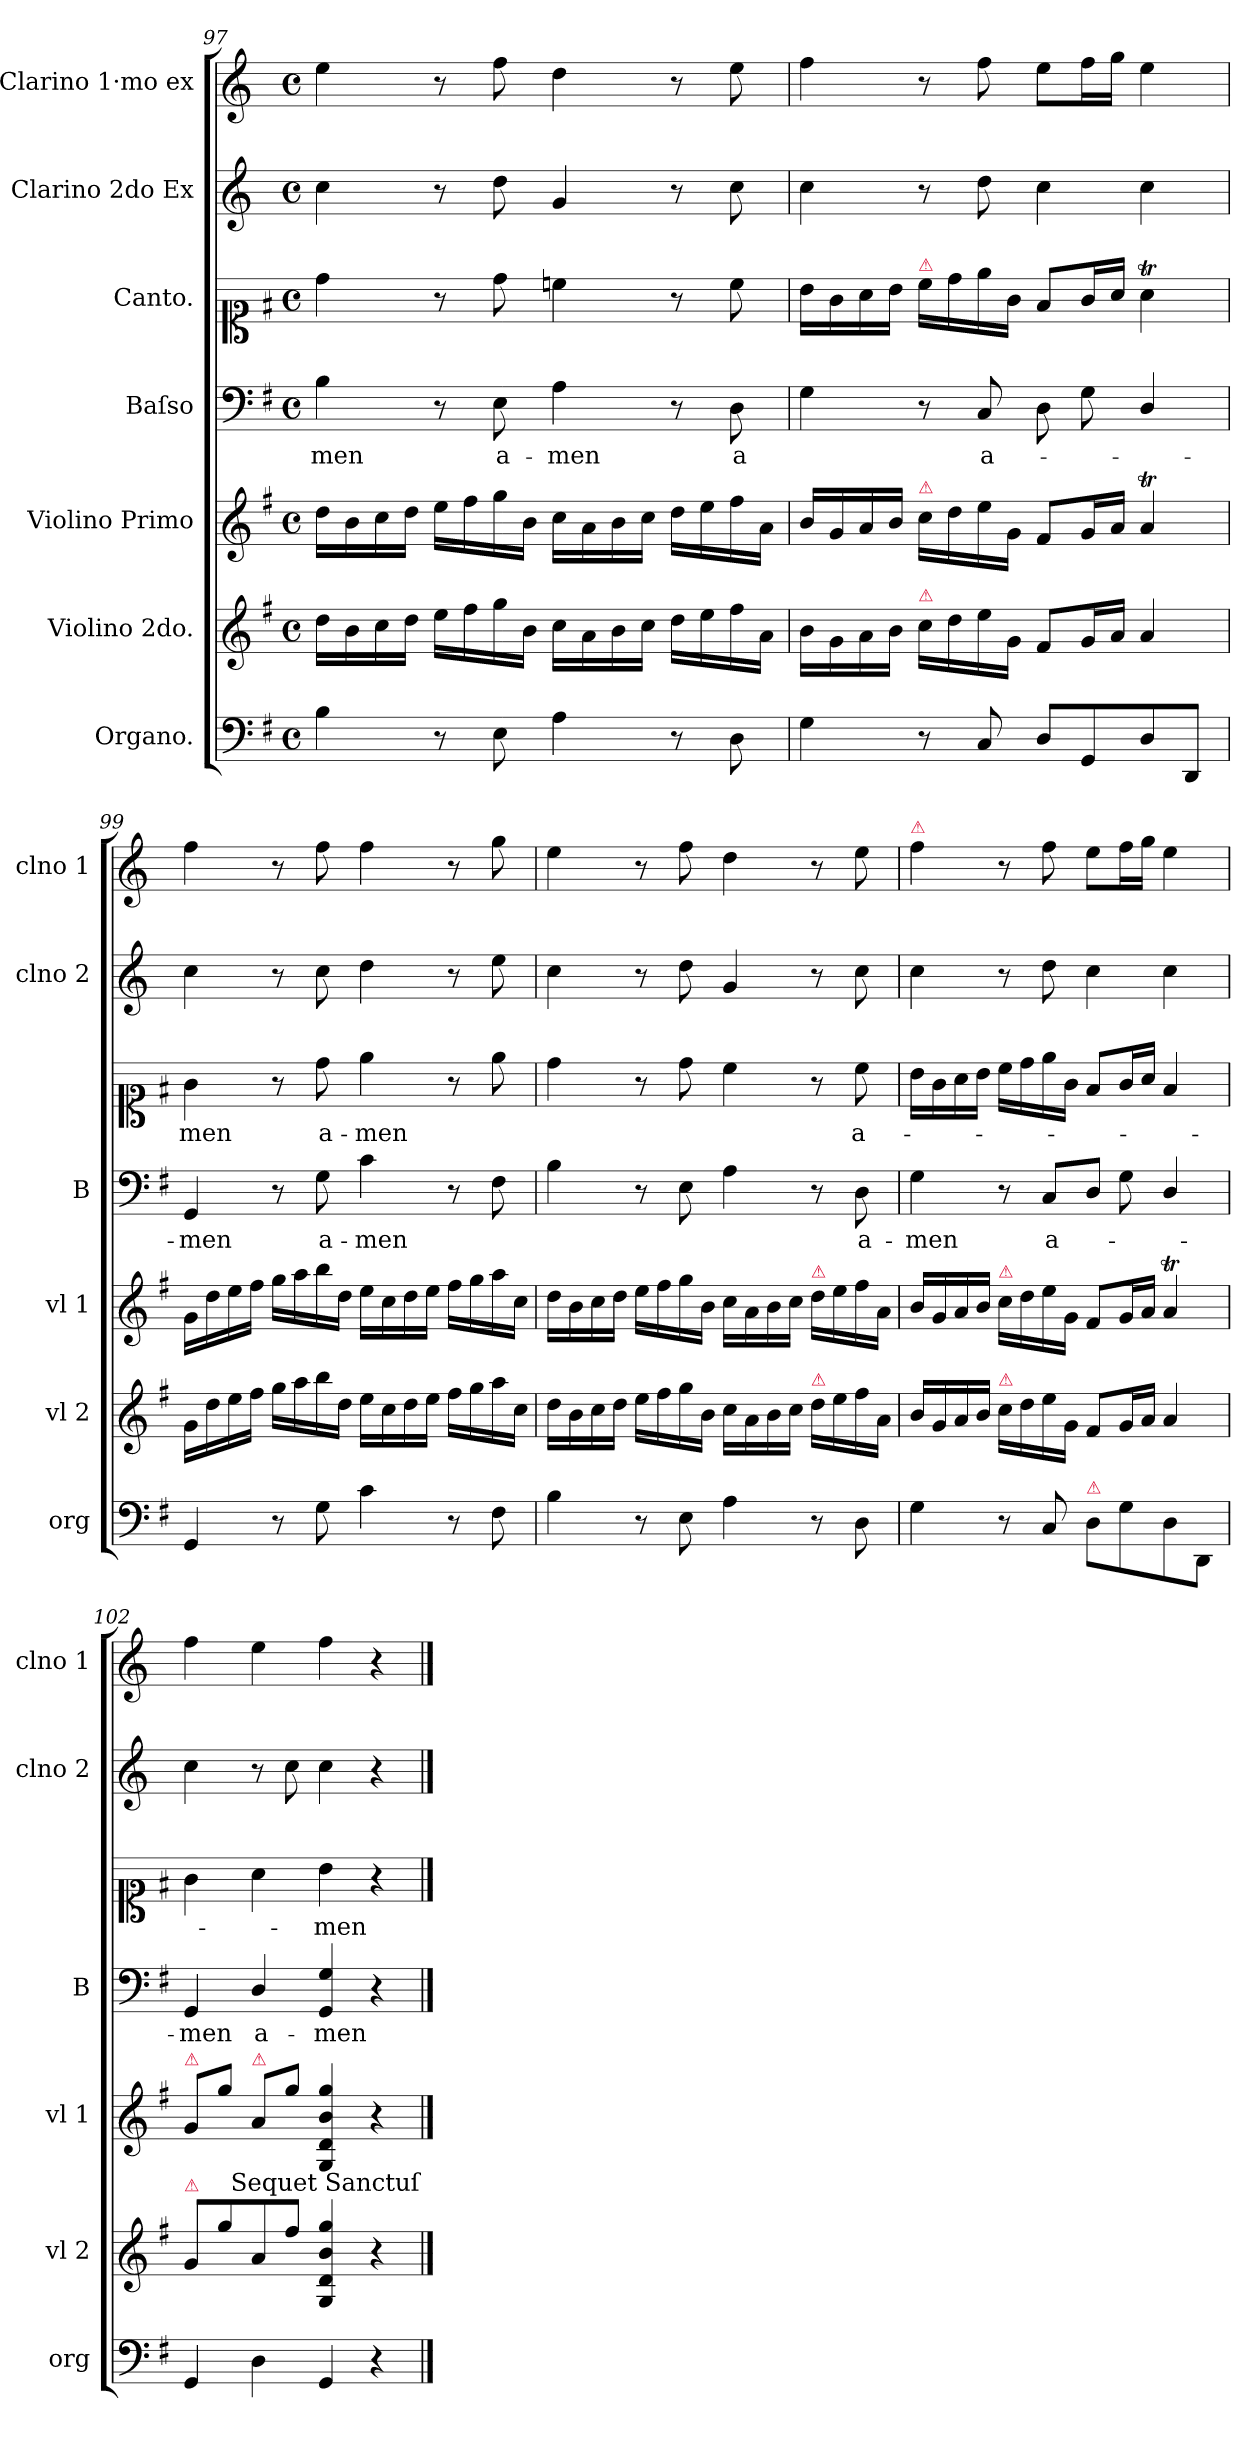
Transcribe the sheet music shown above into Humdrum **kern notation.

**kern	**kern	**kern	**kern	**text	**kern	**text	**kern	**kern
*part7	*part6	*part5	*part4	*part4	*part3	*part3	*part2	*part1
*staff7	*staff6	*staff5	*staff4	*staff4	*staff3	*staff3	*staff2	*staff1
*I"Organo.	*I"Violino 2do.	*I"Violino Primo	*I"Baſso	*	*I"Canto.	*	*I"Clarino 2do Ex	*I"Clarino 1·mo ex
*I'org	*I'vl 2	*I'vl 1	*I'B	*	*	*	*I'clno 2	*I'clno 1
*clefF4	*clefG2	*clefG2	*clefF4	*	*clefC1	*	*clefG2	*clefG2
*	*	*	*	*	*	*	*ITrd-1c-2	*ITrd-1c-2
*k[f#]	*k[f#]	*k[f#]	*k[f#]	*	*k[f#]	*	*k[f#c#]	*k[f#c#]
*M4/4	*M4/4	*M4/4	*M4/4	*	*M4/4	*	*M4/4	*M4/4
*met(c)	*met(c)	*met(c)	*met(c)	*	*met(c)	*	*met(c)	*met(c)
=97	=97	=97	=97	=97	=97	=97	=97	=97
4B\	16dd\LL	16dd\LL	4B\	-men	4dd\	.	4dd\	4ff#\
.	16b\	16b\	.	.	.	.	.	.
.	16cc\	16cc\	.	.	.	.	.	.
.	16dd\JJ	16dd\JJ	.	.	.	.	.	.
8r	16ee\LL	16ee\LL	8r	.	8r	.	8r	8r
.	16ff#\	16ff#\	.	.	.	.	.	.
8E\	16gg\	16gg\	8E\	a-	8dd\	.	8ee\	8gg\
.	16b\JJ	16b\JJ	.	.	.	.	.	.
4A\	16cc\LL	16cc\LL	4A\	-men	4ccn\	.	4a/	4ee\
.	16a\	16a\	.	.	.	.	.	.
.	16b\	16b\	.	.	.	.	.	.
.	16cc\JJ	16cc\JJ	.	.	.	.	.	.
8r	16dd\LL	16dd\LL	8r	.	8r	.	8r	8r
.	16ee\	16ee\	.	.	.	.	.	.
8D\	16ff#\	16ff#\	8D\	a	8cc\	.	8dd\	8ff#\
.	16a\JJ	16a\JJ	.	.	.	.	.	.
=98	=98	=98	=98	=98	=98	=98	=98	=98
4G\	16b\LL	16b/LL	4G\	.	16b\LL	.	4dd\	4gg\
.	16g\	16g/	.	.	16g\	.	.	.
.	16a\	16a/	.	.	16a\	.	.	.
.	16b\JJ	16b/JJ	.	.	16b\JJ	.	.	.
!	!	!	!	!	!LO:TX:a:color=crimson:t=⚠	!	!	!
!	!	!LO:TX:a:color=crimson:t=⚠	!	!	!	!	!	!
!	!LO:TX:a:color=crimson:t=⚠	!	!	!	!	!	!	!
8r	16cc\LL	16cc\LL	8r	.	16cc\LL	.	8r	8r
.	16dd\	16dd\	.	.	16dd\	.	.	.
8C/	16ee\	16ee\	8C/	a-	16ee\	.	8ee\	8gg\
.	16g/JJ	16g/JJ	.	.	16g/JJ	.	.	.
8D/L	8f#/L	8f#/L	8D\	.	8f#/L	.	4dd\	8ff#\L
8GG/	16g/L	16g/L	8G\	.	16g/L	.	.	16gg\L
.	16a/JJ	16a/JJ	.	.	16a/JJ	.	.	16aa\JJ
8D/	4a/	4aT/	4D/	.	4aT\	.	4dd\	4ff#\
8DD/J	.	.	.	.	.	.	.	.
=99	=99	=99	=99	=99	=99	=99	=99	=99
4GG/	16g\LL	16g\LL	4GG/	-men	4g\	men	4dd\	4gg\
.	16dd\	16dd\	.	.	.	.	.	.
.	16ee\	16ee\	.	.	.	.	.	.
.	16ff#\JJ	16ff#\JJ	.	.	.	.	.	.
8r	16gg\LL	16gg\LL	8r	.	8r	.	8r	8r
.	16aa\	16aa\	.	.	.	.	.	.
8G\	16bb\	16bb\	8G\	a-	8dd\	a-	8dd\	8gg\
.	16dd\JJ	16dd\JJ	.	.	.	.	.	.
4c\	16ee\LL	16ee\LL	4c\	-men	4ee\	-men	4ee\	4gg\
.	16cc\	16cc\	.	.	.	.	.	.
.	16dd\	16dd\	.	.	.	.	.	.
.	16ee\JJ	16ee\JJ	.	.	.	.	.	.
8r	16ff#\LL	16ff#\LL	8r	.	8r	.	8r	8r
.	16gg\	16gg\	.	.	.	.	.	.
8F#\	16aa\	16aa\	8F#\	.	8ee\	.	8ff#\	8aa\
.	16cc\JJ	16cc\JJ	.	.	.	.	.	.
=100	=100	=100	=100	=100	=100	=100	=100	=100
4B\	16dd\LL	16dd\LL	4B\	.	4dd\	.	4dd\	4ff#\
.	16b\	16b\	.	.	.	.	.	.
.	16cc\	16cc\	.	.	.	.	.	.
.	16dd\JJ	16dd\JJ	.	.	.	.	.	.
8r	16ee\LL	16ee\LL	8r	.	8r	.	8r	8r
.	16ff#\	16ff#\	.	.	.	.	.	.
8E\	16gg\	16gg\	8E\	.	8dd\	.	8ee\	8gg\
.	16b\JJ	16b\JJ	.	.	.	.	.	.
4A\	16cc\LL	16cc\LL	4A\	.	4cc\	.	4a/	4ee\
.	16a\	16a\	.	.	.	.	.	.
.	16b\	16b\	.	.	.	.	.	.
.	16cc\JJ	16cc\JJ	.	.	.	.	.	.
!	!	!LO:TX:a:color=crimson:t=⚠	!	!	!	!	!	!
!	!LO:TX:a:color=crimson:t=⚠	!	!	!	!	!	!	!
8r	16dd\LL	16dd\LL	8r	.	8r	.	8r	8r
.	16ee\	16ee\	.	.	.	.	.	.
8D\	16ff#\	16ff#\	8D\	a-	8cc\	a-	8dd\	8ff#\
.	16a/JJ	16a/JJ	.	.	.	.	.	.
=101	=101	=101	=101	=101	=101	=101	=101	=101
!	!	!	!	!	!	!	!	!LO:TX:a:color=crimson:t=⚠
4G\	16b/LL	16b/LL	4G\	-men	16b\LL	.	4dd\	4gg\
.	16g/	16g/	.	.	16g\	.	.	.
.	16a/	16a/	.	.	16a\	.	.	.
.	16b/JJ	16b/JJ	.	.	16b\JJ	.	.	.
!	!	!LO:TX:a:color=crimson:t=⚠	!	!	!	!	!	!
!	!LO:TX:a:color=crimson:t=⚠	!	!	!	!	!	!	!
8r	16cc\LL	16cc\LL	8r	.	16cc\LL	.	8r	8r
.	16dd\	16dd\	.	.	16dd\	.	.	.
8C/	16ee\	16ee\	8C/L	a-	16ee\	.	8ee\	8gg\
.	16g/JJ	16g/JJ	.	.	16g\JJ	.	.	.
!LO:TX:a:color=crimson:t=⚠	!	!	!	!	!	!	!	!
8D\L	8f#/L	8f#/L	8D/J	.	8f#/L	.	4dd\	8ff#\L
8G\	16g/L	16g/L	8G\	.	16g/L	.	.	16gg\L
.	16a/JJ	16a/JJ	.	.	16a/JJ	.	.	16aa\JJ
8D\	4a/	4aT/	4D/	.	4f#/	.	4dd\	4ff#\
8DD/J	.	.	.	.	.	.	.	.
=102	=102	=102	=102	=102	=102	=102	=102	=102
!	!	!LO:TX:a:color=crimson:t=⚠	!	!	!	!	!	!
!	!LO:TX:a:color=crimson:t=⚠	!	!	!	!	!	!	!
4GG/	8g/L	8g/L	4GG/	-men	4g\	.	4dd\	4gg\
.	8gg\	8gg\J	.	.	.	.	.	.
!	!	!LO:TX:a:color=crimson:t=⚠	!	!	!	!	!	!
4D\	8a/	8a/L	4D/	a-	4a\	.	8r	4ff#\
.	8ff#\J	8gg\J	.	.	.	.	8dd\	.
4GG/	4G/ 4d/ 4b/ 4gg/	4G/ 4d/ 4b/ 4gg/	4GG/ 4G/	-men	4b\	-men	4dd\	4gg\
4r	4r	4r	4r	.	4r	.	4r	4r
!	!	!LO:TX:b:t=Sequet Sanctuſ	!	!	!	!	!	!
==	==	==	==	==	==	==	==	==
*-	*-	*-	*-	*-	*-	*-	*-	*-
